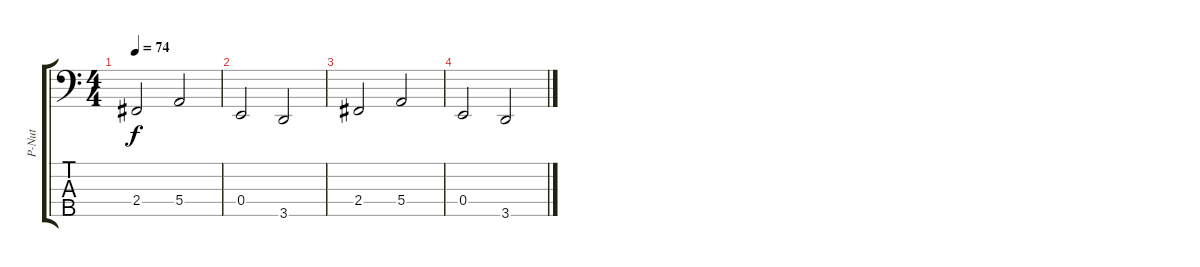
\track ("P-Nut" "P-Nut") {instrument electricbassfinger}
\staff {score tabs}
\tuning (G2 D2 A1 E1 B0) {hide}
\ts (4 4)
\tempo 74
\clef f4
\ks c
2.4.2{dy f} 5.4.2 |
0.4.2 3.5.2 |
2.4.2 5.4.2 |
0.4.2 3.5.2
